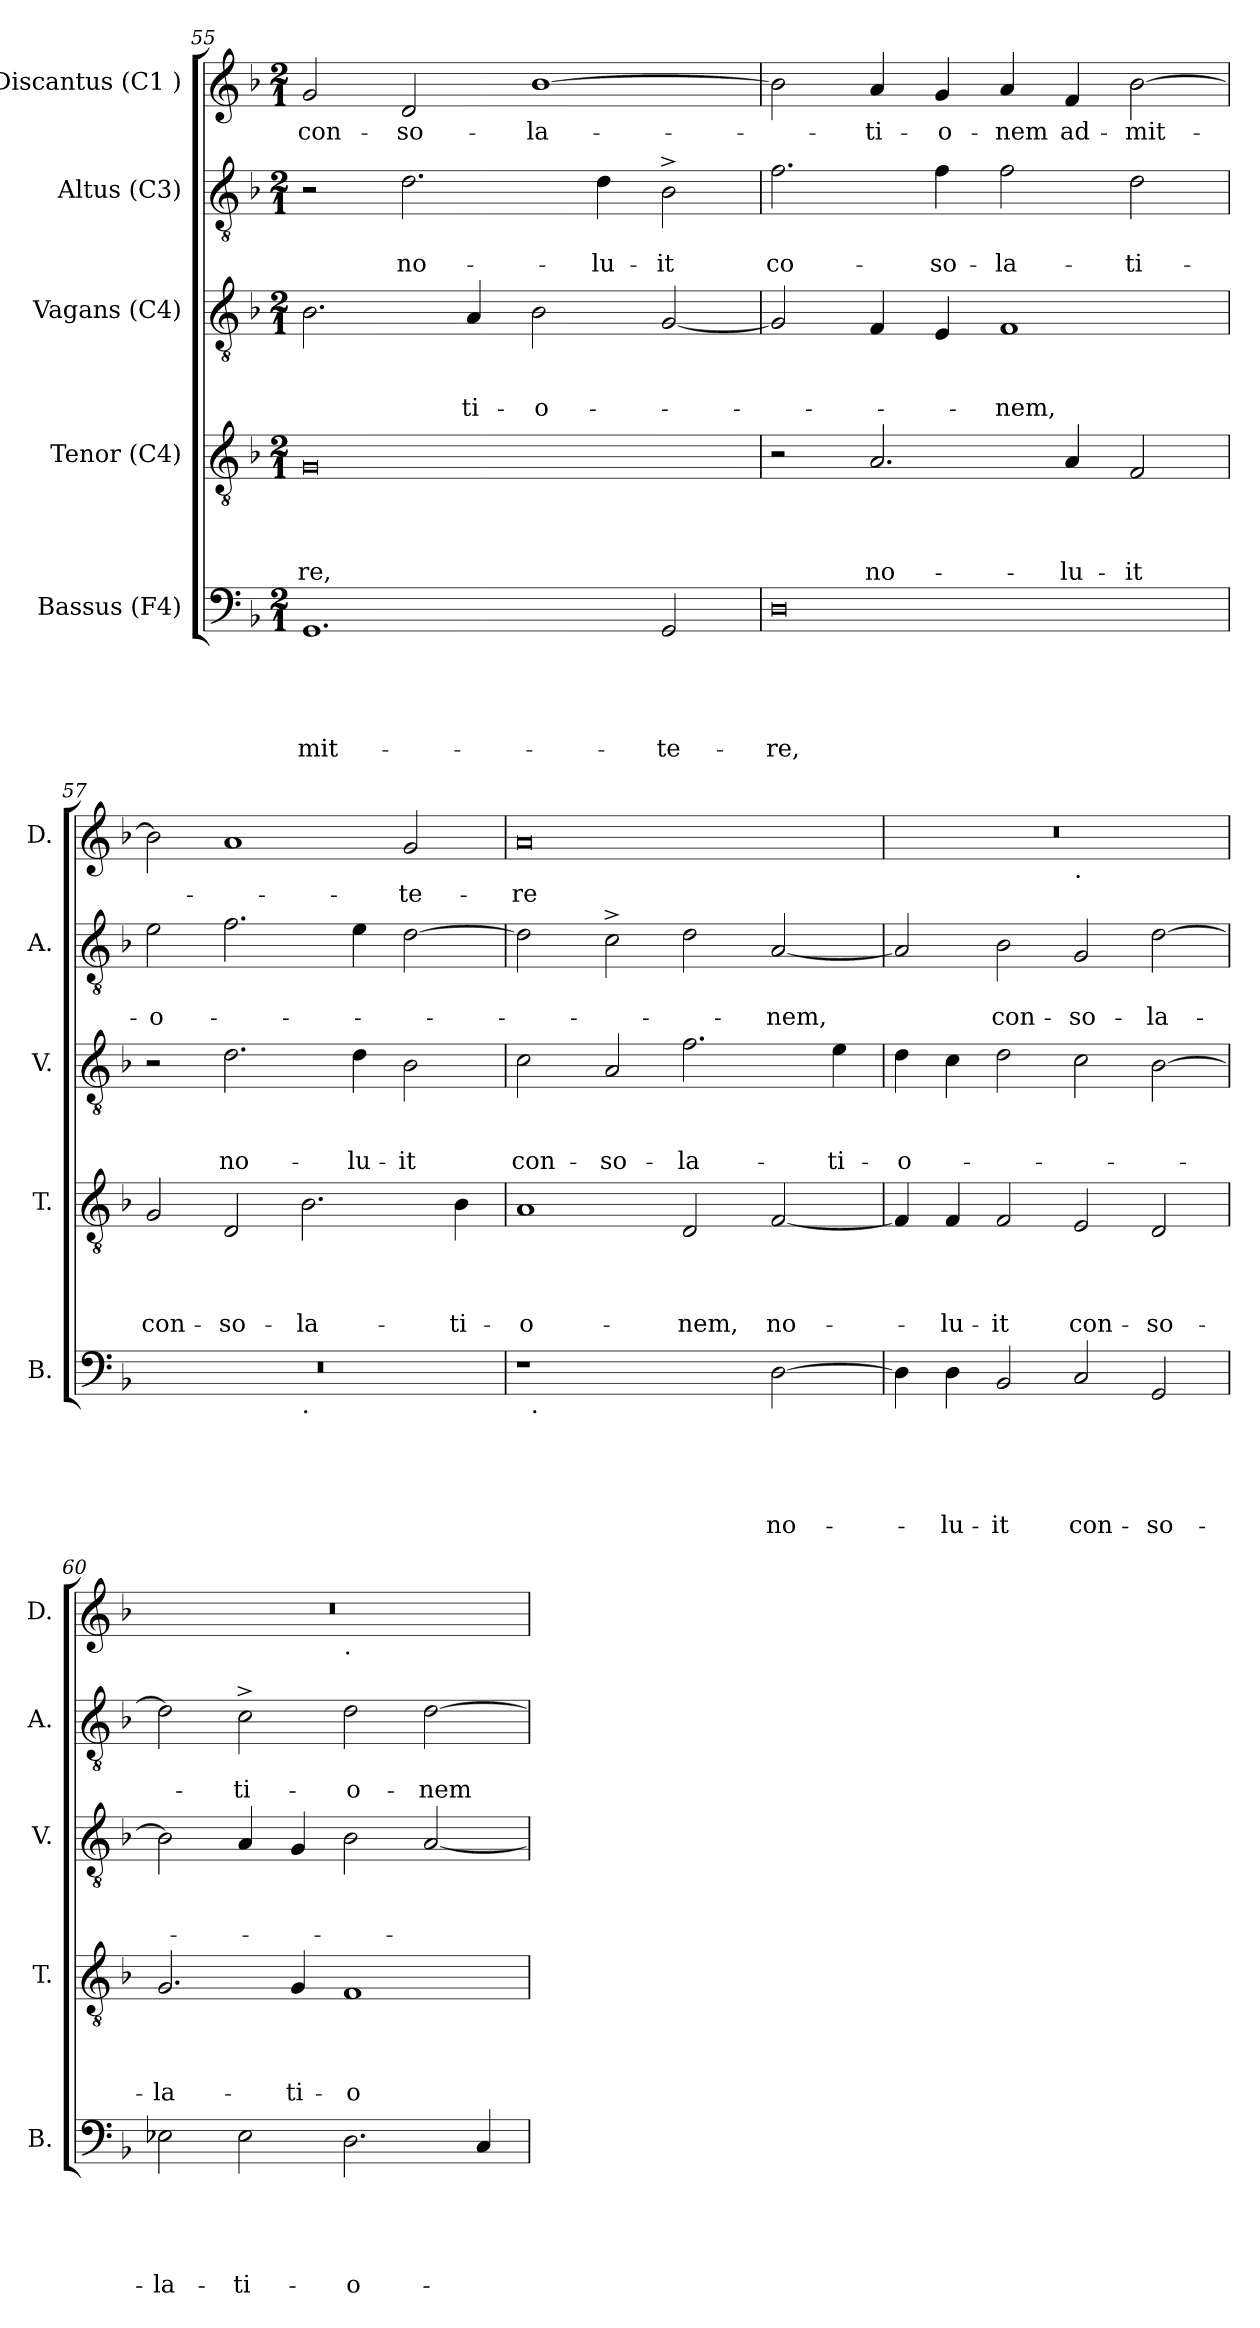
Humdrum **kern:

**kern	**text	**text	**text	**text	**text	**kern	**text	**text	**text	**text	**kern	**text	**text	**text	**kern	**text	**text	**kern	**text
*part5	*part5	*part5	*part5	*part5	*part5	*part4	*part4	*part4	*part4	*part4	*part3	*part3	*part3	*part3	*part2	*part2	*part2	*part1	*part1
*staff5	*staff5	*staff5	*staff5	*staff5	*staff5	*staff4	*staff4	*staff4	*staff4	*staff4	*staff3	*staff3	*staff3	*staff3	*staff2	*staff2	*staff2	*staff1	*staff1
*I"Bassus (F4)	*	*	*	*	*	*I"Tenor (C4)	*	*	*	*	*I"Vagans (C4)	*	*	*	*I"Altus (C3)	*	*	*I"Discantus (C1 )	*
*I'B.	*	*	*	*	*	*I'T.	*	*	*	*	*I'V.	*	*	*	*I'A.	*	*	*I'D.	*
*clefF4	*	*	*	*	*	*clefGv2	*	*	*	*	*clefGv2	*	*	*	*clefGv2	*	*	*clefG2	*
*k[b-]	*	*	*	*	*	*k[b-]	*	*	*	*	*k[b-]	*	*	*	*k[b-]	*	*	*k[b-]	*
*F:	*	*	*	*	*	*F:	*	*	*	*	*F:	*	*	*	*F:	*	*	*F:	*
*M2/1	*	*	*	*	*	*M2/1	*	*	*	*	*M2/1	*	*	*	*M2/1	*	*	*M2/1	*
=55	=55	=55	=55	=55	=55	=55	=55	=55	=55	=55	=55	=55	=55	=55	=55	=55	=55	=55	=55
!	!	!	!	!	!LO:LY:b	!	!	!	!	!LO:LY:b	!	!	!	!	!	!	!	!	!LO:LY:b
1.GG	.	.	.	.	-mit-	0G	.	.	.	-re,	2.B-\	.	.	.	2r	.	.	2g/	con-
!	!	!	!	!	!	!	!	!	!	!	!	!	!	!	!	!	!LO:LY:b	!	!LO:LY:b
.	.	.	.	.	.	.	.	.	.	.	.	.	.	.	2.d\	.	no-	2d/	-so-
!	!	!	!	!	!	!	!	!	!	!	!	!	!	!LO:LY:b	!	!	!	!	!
.	.	.	.	.	.	.	.	.	.	.	4A/	.	.	-ti-	.	.	.	.	.
!	!	!	!	!	!	!	!	!	!	!	!	!	!	!LO:LY:b	!	!	!	!	!LO:LY:b
.	.	.	.	.	.	.	.	.	.	.	2B-\	.	.	-o-	.	.	.	[>1b-	-la-
!	!	!	!	!	!	!	!	!	!	!	!	!	!	!	!	!	!LO:LY:b	!	!
.	.	.	.	.	.	.	.	.	.	.	.	.	.	.	4d\	.	-lu-	.	.
!	!	!	!	!	!LO:LY:b	!	!	!	!	!	!	!	!	!	!	!	!LO:LY:b	!	!
2GG/	.	.	.	.	-te-	.	.	.	.	.	[<2G/	.	.	.	2B-^>\	.	-it	.	.
=56	=56	=56	=56	=56	=56	=56	=56	=56	=56	=56	=56	=56	=56	=56	=56	=56	=56	=56	=56
!	!	!	!	!	!LO:LY:b	!	!	!	!	!	!	!	!	!	!	!	!LO:LY:b	!	!
0D	.	.	.	.	-re,	2r	.	.	.	.	2G/]	.	.	.	2.f\	.	co-	2b-\]	.
!	!	!	!	!	!	!	!	!	!	!LO:LY:b	!	!	!	!	!	!	!	!	!LO:LY:b
.	.	.	.	.	.	2.A/	.	.	.	no-	4F/	.	.	.	.	.	.	4a/	-ti-
!	!	!	!	!	!	!	!	!	!	!	!	!	!	!	!	!	!LO:LY:b	!	!LO:LY:b
.	.	.	.	.	.	.	.	.	.	.	4E/	.	.	.	4f\	.	-so-	4g/	-o-
!	!	!	!	!	!	!	!	!	!	!	!	!	!	!LO:LY:b	!	!	!LO:LY:b	!	!LO:LY:b
.	.	.	.	.	.	.	.	.	.	.	1F	.	.	-nem,	2f\	.	-la-	4a/	-nem
!	!	!	!	!	!	!	!	!	!	!LO:LY:b	!	!	!	!	!	!	!	!	!LO:LY:b
.	.	.	.	.	.	4A/	.	.	.	-lu-	.	.	.	.	.	.	.	4f/	ad-
!	!	!	!	!	!	!	!	!	!	!LO:LY:b	!	!	!	!	!	!	!LO:LY:b	!	!LO:LY:b
.	.	.	.	.	.	2F/	.	.	.	-it	.	.	.	.	2d\	.	-ti-	[<2b-\	-mit-
!!LO:LB:g=z
=57	=57	=57	=57	=57	=57	=57	=57	=57	=57	=57	=57	=57	=57	=57	=57	=57	=57	=57	=57
!	!	!	!	!	!	!	!	!	!	!LO:LY:b	!	!	!	!	!	!	!LO:LY:b	!	!
*^	*	*	*	*	*	*	*	*	*	*	*	*	*	*	*	*	*	*	*
0r	1ryy	.	.	.	.	.	2G/	.	.	.	con-	2r	.	.	.	2e\	.	-o-	2b-\]	.
!	!	!	!	!	!	!	!	!	!	!	!LO:LY:b	!	!	!	!LO:LY:b	!	!	!	!	!
.	.	.	.	.	.	.	2D/	.	.	.	-so-	2.d\	.	.	no-	2.f\	.	.	1a	.
!	!LO:TX:b:t=.	!	!	!	!	!	!	!	!	!	!	!	!	!	!	!	!	!	!	!
!	!	!	!	!	!	!	!	!	!	!	!LO:LY:b	!	!	!	!	!	!	!	!	!
.	1ryy	.	.	.	.	.	2.B-\	.	.	.	-la-	.	.	.	.	.	.	.	.	.
!	!	!	!	!	!	!	!	!	!	!	!	!	!	!	!LO:LY:b	!	!	!	!	!
.	.	.	.	.	.	.	.	.	.	.	.	4d\	.	.	-lu-	4e\	.	.	.	.
!	!	!	!	!	!	!	!	!	!	!	!	!	!	!	!LO:LY:b	!	!	!	!	!LO:LY:b
.	.	.	.	.	.	.	.	.	.	.	.	2B-\	.	.	-it	[>2d\	.	.	2g/	-te-
!	!	!	!	!	!	!	!	!	!	!	!LO:LY:b	!	!	!	!	!	!	!	!	!
.	.	.	.	.	.	.	4B-\	.	.	.	-ti-	.	.	.	.	.	.	.	.	.
=58	=58	=58	=58	=58	=58	=58	=58	=58	=58	=58	=58	=58	=58	=58	=58	=58	=58	=58	=58	=58
!	!	!	!	!	!	!	!	!	!	!	!LO:LY:b:rj	!	!	!	!LO:LY:b	!	!	!	!	!LO:LY:b:rj
1r	32ryy	.	.	.	.	.	1A	.	.	.	-o-	2c\	.	.	con-	2d\]	.	.	0a	-re
!	!LO:TX:b:t=.	!	!	!	!	!	!	!	!	!	!	!	!	!	!	!	!	!	!	!
.	1ryy	.	.	.	.	.	.	.	.	.	.	.	.	.	.	.	.	.	.	.
!	!	!	!	!	!	!	!	!	!	!	!	!	!	!	!LO:LY:b	!	!	!	!	!
.	.	.	.	.	.	.	.	.	.	.	.	2A/	.	.	-so-	2c^>\	.	.	.	.
!	!	!	!	!	!	!	!	!	!	!	!LO:LY:b	!	!	!	!LO:LY:b	!	!	!	!	!
2ryy	.	.	.	.	.	.	2D/	.	.	.	-nem,	2.f\	.	.	-la-	2d\	.	.	.	.
.	2ryy	.	.	.	.	.	.	.	.	.	.	.	.	.	.	.	.	.	.	.
!	!	!	!	!	!	!LO:LY:b	!	!	!	!	!LO:LY:b	!	!	!	!	!	!	!LO:LY:b	!	!
[>2D\	.	.	.	.	.	no-	[<2F/	.	.	.	no-	.	.	.	.	[<2A/	.	-nem,	.	.
.	4...ryy	.	.	.	.	.	.	.	.	.	.	.	.	.	.	.	.	.	.	.
!	!	!	!	!	!	!	!	!	!	!	!	!	!	!	!LO:LY:b	!	!	!	!	!
.	.	.	.	.	.	.	.	.	.	.	.	4e\	.	.	-ti-	.	.	.	.	.
=59	=59	=59	=59	=59	=59	=59	=59	=59	=59	=59	=59	=59	=59	=59	=59	=59	=59	=59	=59	=59
!	!	!	!	!	!	!	!	!	!	!	!	!	!	!	!LO:LY:b	!	!	!	!	!
*v	*v	*	*	*	*	*	*	*	*	*	*	*	*	*	*	*	*	*	*^	*
4D\]	.	.	.	.	.	4F/]	.	.	.	.	4d\	.	.	-o-	2A/]	.	.	0r	1ryy	.
!	!	!	!	!	!LO:LY:b	!	!	!	!	!LO:LY:b	!	!	!	!	!	!	!	!	!	!
4D\	.	.	.	.	-lu-	4F/	.	.	.	-lu-	4c\	.	.	.	.	.	.	.	.	.
!	!	!	!	!	!LO:LY:b	!	!	!	!	!LO:LY:b	!	!	!	!	!	!	!LO:LY:b	!	!	!
2BB-/	.	.	.	.	-it	2F/	.	.	.	-it	2d\	.	.	.	2B-\	.	con-	.	.	.
!	!	!	!	!	!	!	!	!	!	!	!	!	!	!	!	!	!	!	!LO:TX:b:t=.	!
!	!	!	!	!	!LO:LY:b	!	!	!	!	!LO:LY:b	!	!	!	!	!	!	!LO:LY:b	!	!	!
2C/	.	.	.	.	con-	2E/	.	.	.	con-	2c\	.	.	.	2G/	.	-so-	.	1ryy	.
!	!	!	!	!	!LO:LY:b	!	!	!	!	!LO:LY:b	!	!	!	!	!	!	!LO:LY:b	!	!	!
2GG/	.	.	.	.	-so-	2D/	.	.	.	-so-	[>2B-\	.	.	.	[>2d\	.	-la-	.	.	.
=60	=60	=60	=60	=60	=60	=60	=60	=60	=60	=60	=60	=60	=60	=60	=60	=60	=60	=60	=60	=60
!	!	!	!	!	!LO:LY:b	!	!	!	!	!LO:LY:b	!	!	!	!	!	!	!	!	!	!
2E-X\	.	.	.	.	-la-	2.G/	.	.	.	-la-	2B-\]	.	.	.	2d\]	.	.	0r	1ryy	.
!	!	!	!	!	!LO:LY:b	!	!	!	!	!	!	!	!	!	!	!	!LO:LY:b	!	!	!
2E-\	.	.	.	.	-ti-	.	.	.	.	.	4A/	.	.	.	2c^>\	.	-ti-	.	.	.
!	!	!	!	!	!	!	!	!	!	!LO:LY:b	!	!	!	!	!	!	!	!	!	!
.	.	.	.	.	.	4G/	.	.	.	-ti-	4G/	.	.	.	.	.	.	.	.	.
!	!	!	!	!	!	!	!	!	!	!	!	!	!	!	!	!	!	!	!LO:TX:b:t=.	!
!	!	!	!	!	!LO:LY:b	!	!	!	!	!LO:LY:b:rj	!	!	!	!	!	!	!LO:LY:b	!	!	!
2.D\	.	.	.	.	-o-	1F	.	.	.	-o-	2B-\	.	.	.	2d\	.	-o-	.	1ryy	.
!	!	!	!	!	!	!	!	!	!	!	!	!	!	!	!	!	!LO:LY:b	!	!	!
.	.	.	.	.	.	.	.	.	.	.	[>2A/	.	.	.	[>2d\	.	-nem	.	.	.
4C/	.	.	.	.	.	.	.	.	.	.	.	.	.	.	.	.	.	.	.	.
*	*	*	*	*	*	*	*	*	*	*	*	*	*	*	*	*	*	*v	*v	*
=	=	=	=	=	=	=	=	=	=	=	=	=	=	=	=	=	=	=	=
*-	*-	*-	*-	*-	*-	*-	*-	*-	*-	*-	*-	*-	*-	*-	*-	*-	*-	*-	*-
